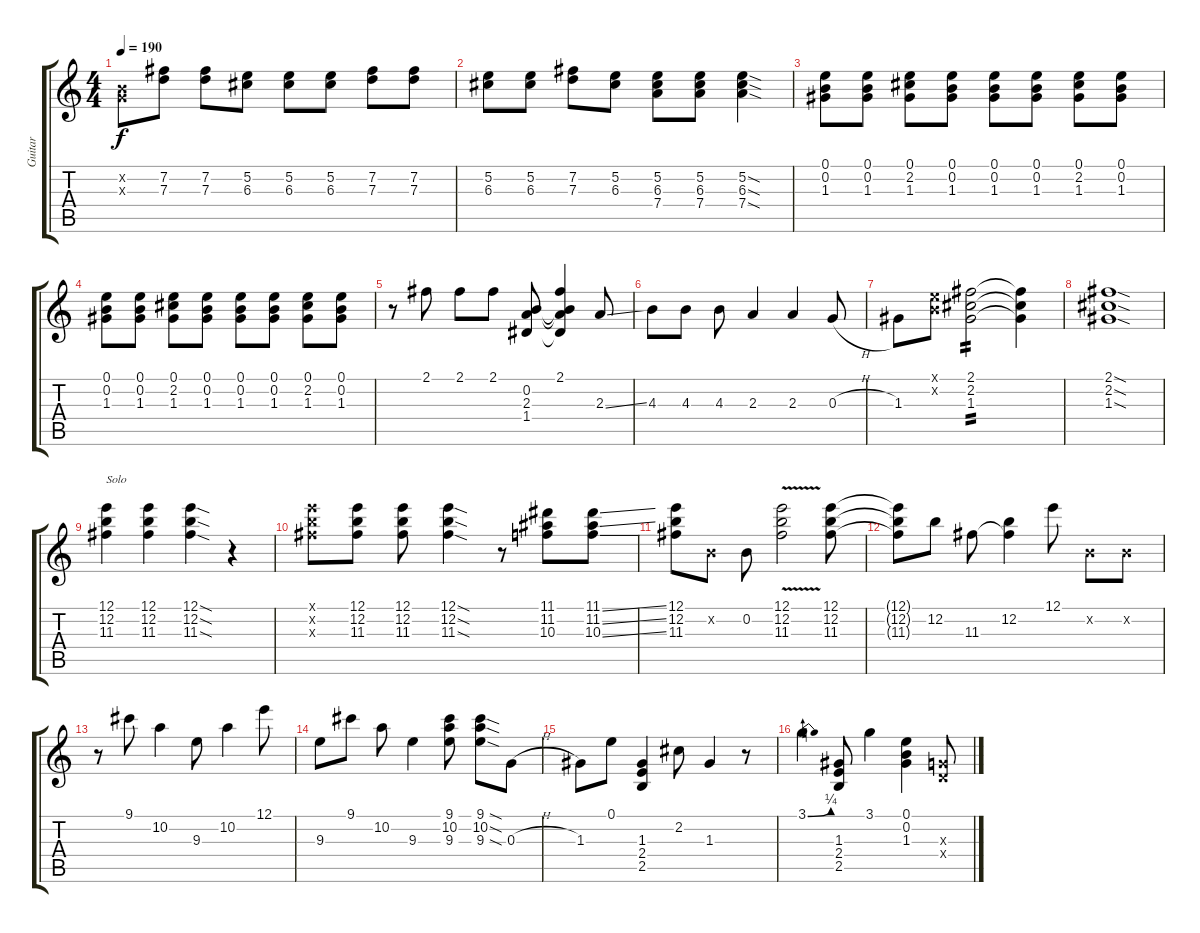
\track ("Guitar" "Guitar") {instrument electricguitarjazz}
\staff {score tabs}
\tuning (E4 B3 G3 D3 A2 E2) {hide}
\ts (4 4)
\tempo 190
\clef g2
\ks c
(0.2{x} 0.3{x}).8{dy f} (7.2 7.3).8 (7.2 7.3).8 (5.2 6.3).8 (5.2 6.3).8 (5.2 6.3).8 (7.2 7.3).8 (7.2 7.3).8 |
(5.2 6.3).8 (5.2 6.3).8 (7.2 7.3).8 (5.2 6.3).8 (5.2 6.3 7.4).8 (5.2 6.3 7.4).8 (5.2{sod} 6.3{sod} 7.4{sod}).4 |
(0.1 0.2 1.3).8 (0.1 0.2 1.3).8 (0.1 2.2 1.3).8 (0.1 0.2 1.3).8 (0.1 0.2 1.3).8 (0.1 0.2 1.3).8 (0.1 2.2 1.3).8 (0.1 0.2 1.3).8 |
(0.1 0.2 1.3).8 (0.1 0.2 1.3).8 (0.1 2.2 1.3).8 (0.1 0.2 1.3).8 (0.1 0.2 1.3).8 (0.1 0.2 1.3).8 (0.1 2.2 1.3).8 (0.1 0.2 1.3).8 |
r.8 2.1.8 2.1.8 2.1.8 (0.2 2.3 1.4).8 (2.1 0.2{t} 2.3{t} 1.4{t}).4 2.3{ss}.8 |
4.3.8 4.3.8 4.3.8 2.3.4 2.3.4 0.3{h}.8 |
1.3.8 (0.1{x} 0.2{x}).8 (2.1 2.2 1.3).2{tp 2} (2.1{t} 2.2{t} 1.3{t}).4 |
(2.1{sod} 2.2{sod} 1.3{sod}).1 |
(12.1 12.2 11.3).4{txt "Solo"} (12.1 12.2 11.3).4 (12.1{sod} 12.2{sod} 11.3{sod}).4 r.4 |
(12.1{x} 12.2{x} 11.3{x}).8 (12.1 12.2 11.3).8 (12.1 12.2 11.3).8 (12.1{sod} 12.2{sod} 11.3{sod}).4 r.8 (11.1 11.2 10.3).8 (11.1{ss} 11.2{ss} 10.3{ss}).8 |
(12.1 12.2 11.3).8 0.2{x}.8 0.2.8 (12.1{v} 12.2{v} 11.3{v}).2 (12.1 12.2 11.3).8 |
(12.1{t} 12.2{t} 11.3{t}).8 12.2.8 11.3.8 (12.2 11.3{t}).4 12.1.8 0.2{x}.8 0.2{x}.8 |
r.8 9.1.8 10.2.4 9.3.8 10.2.4 12.1.8 |
9.3.8 9.1.8 10.2.8 9.3.4 (9.1 10.2 9.3).8 (9.1{sod} 10.2{sod} 9.3{sod}).8 0.3{h}.8 |
1.3.8 0.1.8 (1.3 2.4 2.5).4 2.2.8 1.3.4 r.8 |
3.1{be (bend 0 0 60 1)}.4 (1.3 2.4 2.5).8 3.1.4 (0.1 0.2 1.3).4 (0.3{x} 0.4{x}).8
